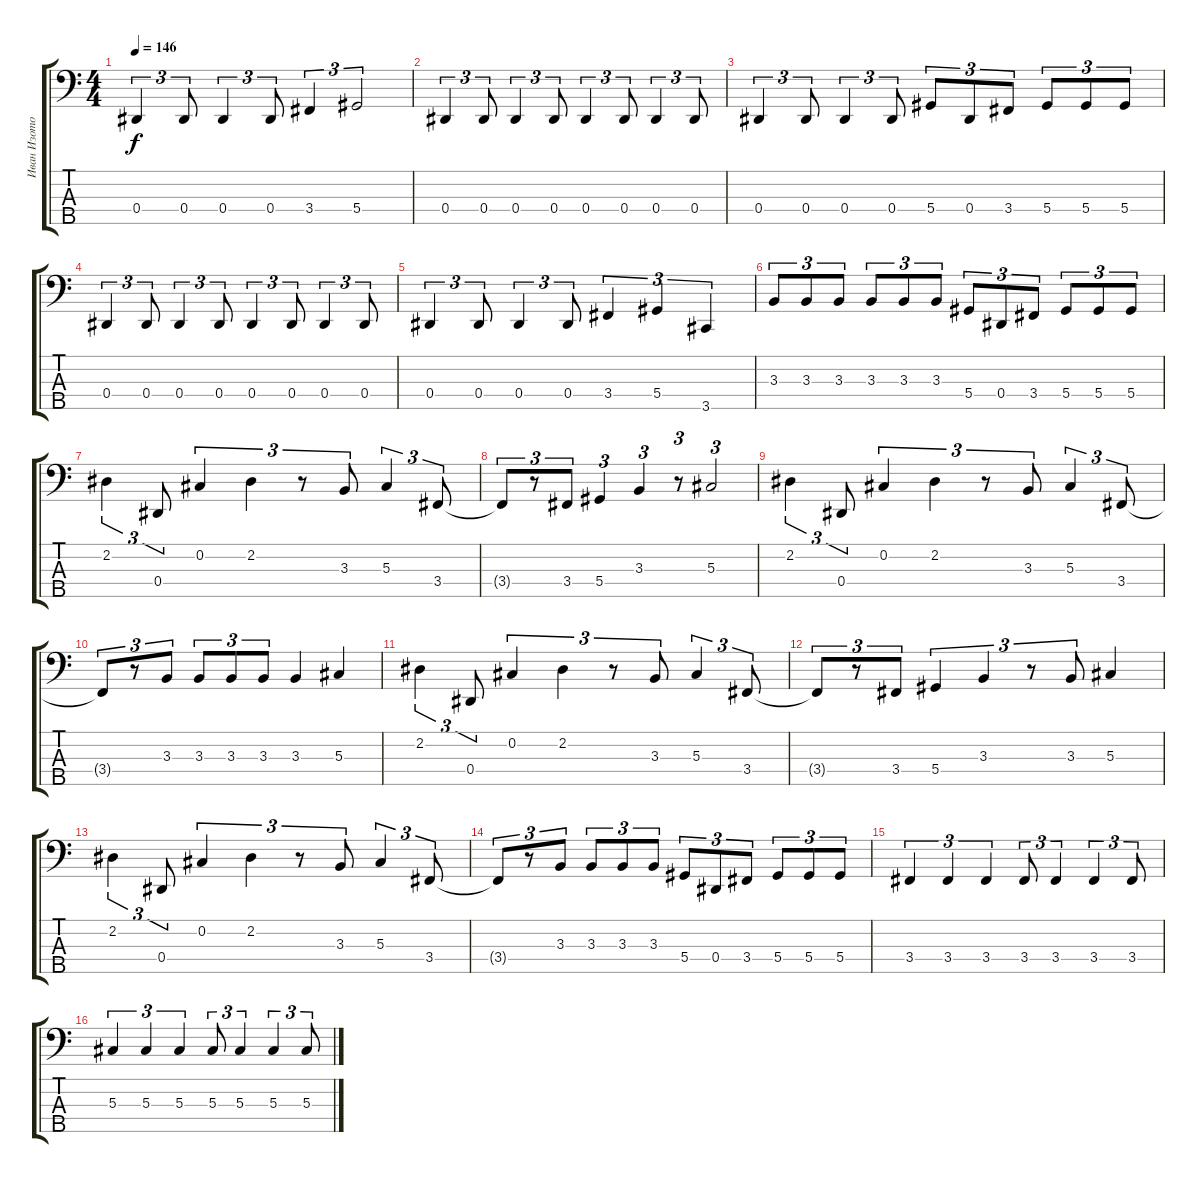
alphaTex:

\track ("Иван Изотов" "Иван Изото") {instrument electricbasspick}
\staff {score tabs}
\tuning (Gb2 Db2 Ab1 Eb1 Bb0) {hide}
\ts (4 4)
\tempo 146
\clef f4
\ks c
0.4.4{tu (3 2) dy f} 0.4.8{tu (3 2)} 0.4.4{tu (3 2)} 0.4.8{tu (3 2)} 3.4.4{tu (3 2)} 5.4.2{tu (3 2)} |
0.4.4{tu (3 2)} 0.4.8{tu (3 2)} 0.4.4{tu (3 2)} 0.4.8{tu (3 2)} 0.4.4{tu (3 2)} 0.4.8{tu (3 2)} 0.4.4{tu (3 2)} 0.4.8{tu (3 2)} |
0.4.4{tu (3 2)} 0.4.8{tu (3 2)} 0.4.4{tu (3 2)} 0.4.8{tu (3 2)} 5.4.8{tu (3 2)} 0.4.8{tu (3 2)} 3.4.8{tu (3 2)} 5.4.8{tu (3 2)} 5.4.8{tu (3 2)} 5.4.8{tu (3 2)} |
0.4.4{tu (3 2)} 0.4.8{tu (3 2)} 0.4.4{tu (3 2)} 0.4.8{tu (3 2)} 0.4.4{tu (3 2)} 0.4.8{tu (3 2)} 0.4.4{tu (3 2)} 0.4.8{tu (3 2)} |
0.4.4{tu (3 2)} 0.4.8{tu (3 2)} 0.4.4{tu (3 2)} 0.4.8{tu (3 2)} 3.4.4{tu (3 2)} 5.4.4{tu (3 2)} 3.5.4{tu (3 2)} |
3.3.8{tu (3 2)} 3.3.8{tu (3 2)} 3.3.8{tu (3 2)} 3.3.8{tu (3 2)} 3.3.8{tu (3 2)} 3.3.8{tu (3 2)} 5.4.8{tu (3 2)} 0.4.8{tu (3 2)} 3.4.8{tu (3 2)} 5.4.8{tu (3 2)} 5.4.8{tu (3 2)} 5.4.8{tu (3 2)} |
2.2.4{tu (3 2)} 0.4.8{tu (3 2)} 0.2.4{tu (3 2)} 2.2.4{tu (3 2)} r.8{tu (3 2)} 3.3.8{tu (3 2)} 5.3.4{tu (3 2)} 3.4.8{tu (3 2)} |
3.4{t}.8{tu (3 2)} r.8{tu (3 2)} 3.4.8{tu (3 2)} 5.4.4{tu (3 2)} 3.3.4{tu (3 2)} r.8{tu (3 2)} 5.3.2{tu (3 2)} |
2.2.4{tu (3 2)} 0.4.8{tu (3 2)} 0.2.4{tu (3 2)} 2.2.4{tu (3 2)} r.8{tu (3 2)} 3.3.8{tu (3 2)} 5.3.4{tu (3 2)} 3.4.8{tu (3 2)} |
3.4{t}.8{tu (3 2)} r.8{tu (3 2)} 3.3.8{tu (3 2)} 3.3.8{tu (3 2)} 3.3.8{tu (3 2)} 3.3.8{tu (3 2)} 3.3.4 5.3.4 |
2.2.4{tu (3 2)} 0.4.8{tu (3 2)} 0.2.4{tu (3 2)} 2.2.4{tu (3 2)} r.8{tu (3 2)} 3.3.8{tu (3 2)} 5.3.4{tu (3 2)} 3.4.8{tu (3 2)} |
3.4{t}.8{tu (3 2)} r.8{tu (3 2)} 3.4.8{tu (3 2)} 5.4.4{tu (3 2)} 3.3.4{tu (3 2)} r.8{tu (3 2)} 3.3.8{tu (3 2)} 5.3.4 |
2.2.4{tu (3 2)} 0.4.8{tu (3 2)} 0.2.4{tu (3 2)} 2.2.4{tu (3 2)} r.8{tu (3 2)} 3.3.8{tu (3 2)} 5.3.4{tu (3 2)} 3.4.8{tu (3 2)} |
3.4{t}.8{tu (3 2)} r.8{tu (3 2)} 3.3.8{tu (3 2)} 3.3.8{tu (3 2)} 3.3.8{tu (3 2)} 3.3.8{tu (3 2)} 5.4.8{tu (3 2)} 0.4.8{tu (3 2)} 3.4.8{tu (3 2)} 5.4.8{tu (3 2)} 5.4.8{tu (3 2)} 5.4.8{tu (3 2)} |
3.4.4{tu (3 2)} 3.4.4{tu (3 2)} 3.4.4{tu (3 2)} 3.4.8{tu (3 2)} 3.4.4{tu (3 2)} 3.4.4{tu (3 2)} 3.4.8{tu (3 2)} |
5.3.4{tu (3 2)} 5.3.4{tu (3 2)} 5.3.4{tu (3 2)} 5.3.8{tu (3 2)} 5.3.4{tu (3 2)} 5.3.4{tu (3 2)} 5.3.8{tu (3 2)}
